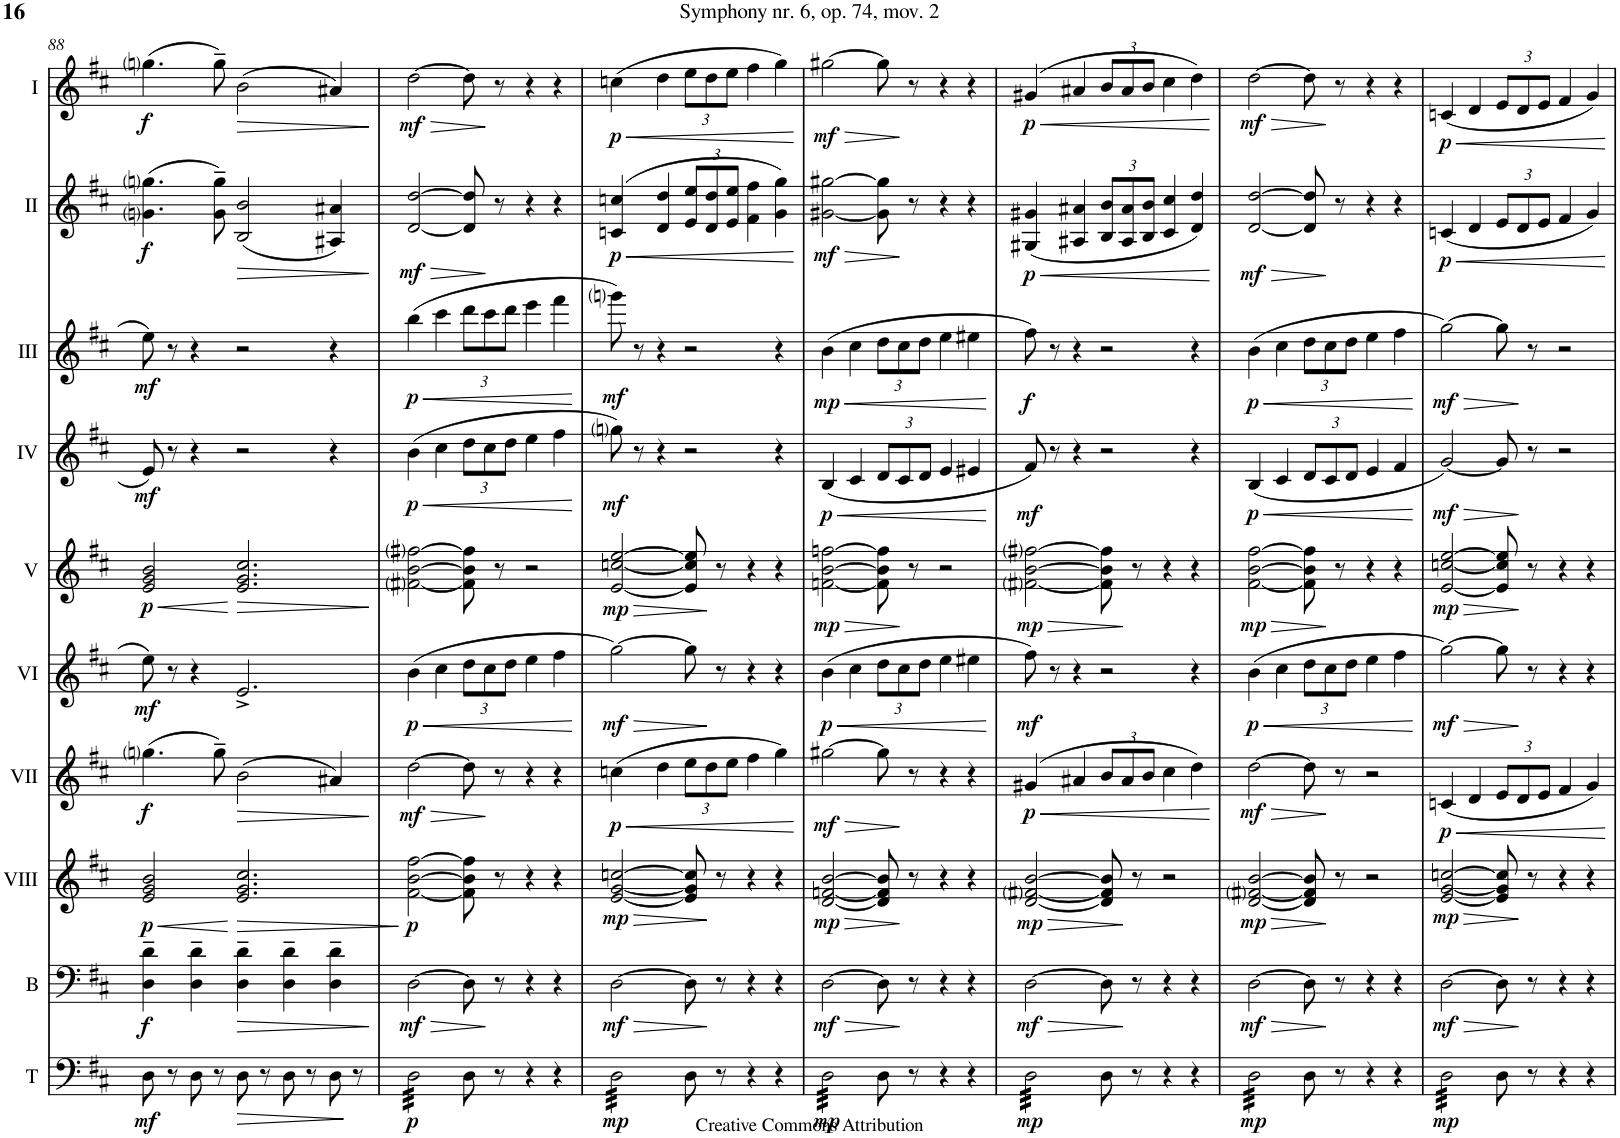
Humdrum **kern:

**kern	**dynam	**kern	**dynam	**kern	**dynam	**kern	**dynam	**kern	**dynam	**kern	**dynam	**kern	**dynam	**kern	**dynam	**kern	**dynam	**kern	**dynam
*part10	*part10	*part9	*part9	*part8	*part8	*part7	*part7	*part6	*part6	*part5	*part5	*part4	*part4	*part3	*part3	*part2	*part2	*part1	*part1
*staff10	*staff10	*staff9	*staff9	*staff8	*staff8	*staff7	*staff7	*staff6	*staff6	*staff5	*staff5	*staff4	*staff4	*staff3	*staff3	*staff2	*staff2	*staff1	*staff1
*I"Timp.	*	*I"Bass	*	*I"Acc. 8	*	*I"Acc. 7	*	*I"Acc. 6	*	*I"Acc. 5	*	*I"Acc. 4	*	*I"Acc. 3	*	*I"Acc. 2	*	*I"Acc. 1	*
*I'T	*	*I'B	*	*	*	*	*	*	*	*	*	*	*	*	*	*	*	*	*
!!LO:PB:g=z
*clefF4	*	*clefF4	*	*clefG2	*	*clefG2	*	*clefG2	*	*clefG2	*	*clefG2	*	*clefG2	*	*clefG2	*	*clefG2	*
*	*	*Trd7c12	*	*Trd7c12	*	*Trd7c12	*	*Trd7c12	*	*Trd7c12	*	*	*	*Trd7c12	*	*	*	*	*
*k[f#c#]	*	*k[f#c#]	*	*k[f#c#]	*	*k[f#c#]	*	*k[f#c#]	*	*k[f#c#]	*	*k[f#c#]	*	*k[f#c#]	*	*k[f#c#]	*	*k[f#c#]	*
*M5/4	*	*M5/4	*	*M5/4	*	*M5/4	*	*M5/4	*	*M5/4	*	*M5/4	*	*M5/4	*	*M5/4	*	*M5/4	*
=88	=88	=88	=88	=88	=88	=88	=88	=88	=88	=88	=88	=88	=88	=88	=88	=88	=88	=88	=88
!	!LO:DY:b	!	!LO:DY:b	!	!LO:HP:b	!	!	!	!	!	!LO:HP:b	!	!	!	!	!	!	!	!
!	!	!	!	!	!LO:DY:n=1:b	!	!LO:DY:b	!	!LO:DY:b	!	!LO:DY:n=1:b	!	!LO:DY:b	!	!LO:DY:b	!	!LO:DY:b	!	!LO:DY:b
8D\	mf	4D\~ 4d\~	f	2e/ 2g/ 2b/	< p	(4.ggni\	f	8ee\	mf	2e/ 2g/ 2b/	< p	8e/	mf	8eee\	mf	(4.gni\ 4.ggni\	f	(4.ggni\	f
8r	.	.	.	.	.	.	.	8r	.	.	.	8r	.	8r	.	.	.	.	.
8D\	.	4D\~ 4d\~	.	.	.	.	.	4r	.	.	.	4r	.	4r	.	.	.	.	.
8r	.	.	.	.	.	8gg~\)	.	.	.	.	.	.	.	.	.	8g\~ 8gg\~)	.	8gg~\)	.
!	!LO:HP:b	!	!LO:HP:b	!	!LO:HP:n=1:b	!	!LO:HP:b	!	!	!	!LO:HP:n=1:b	!	!	!	!	!	!LO:HP:b	!	!LO:HP:b
8D\	>	4D\~ 4d\~	>	2.e/ 2.g/ 2.cc#/	[ >	(2b\	>	2.e^/	.	2.e/ 2.g/ 2.cc#/	[ >	2r	.	2r	.	(2B/ 2b/	>	(2b\	>
8r	.	.	.	.	.	.	.	.	.	.	.	.	.	.	.	.	.	.	.
8D\	.	4D\~ 4d\~	.	.	.	.	.	.	.	.	.	.	.	.	.	.	.	.	.
8r	.	.	.	.	.	.	.	.	.	.	.	.	.	.	.	.	.	.	.
8D\	.	4D\~ 4d\~	.	.	.	4a#X/)	.	.	.	.	.	4r	.	4r	.	4A#X/ 4a#X/)	.	4a#X/)	.
8r	]	.	.	.	.	.	.	.	.	.	.	.	.	.	.	.	.	.	.
.	.	.	]	.	]	.	]	.	.	.	]	.	.	.	.	.	]	.	]
=89	=89	=89	=89	=89	=89	=89	=89	=89	=89	=89	=89	=89	=89	=89	=89	=89	=89	=89	=89
!	!LO:DY:b	!	!LO:HP:b	!	!	!	!LO:HP:b	!	!LO:HP:b	!	!	!	!LO:HP:b	!	!LO:HP:b	!	!LO:HP:b	!	!LO:HP:b
!	!	!	!LO:DY:n=1:b	!	!LO:DY:b	!	!LO:DY:n=1:b	!	!LO:DY:n=1:b	!	!	!	!LO:DY:n=1:b	!	!LO:DY:n=1:b	!	!LO:DY:n=1:b	!	!LO:DY:n=1:b
*tremolo	*	*	*	*	*	*	*	*	*	*	*	*	*	*	*	*	*	*	*
32D\LLL	p	[2D\	> mf	[2f#\ [2b\ [2ff#\	p	[2dd\	> mf	(4b\	< p	[2f#i\ [2b\ [2ff#i\	.	(4b\	< p	(4bbb\	< p	[2d/ [2dd/	> mf	[2dd\	> mf
32D\	.	.	.	.	.	.	.	.	.	.	.	.	.	.	.	.	.	.	.
32D\	.	.	.	.	.	.	.	.	.	.	.	.	.	.	.	.	.	.	.
32D\	.	.	.	.	.	.	.	.	.	.	.	.	.	.	.	.	.	.	.
32D\	.	.	.	.	.	.	.	.	.	.	.	.	.	.	.	.	.	.	.
32D\	.	.	.	.	.	.	.	.	.	.	.	.	.	.	.	.	.	.	.
32D\	.	.	.	.	.	.	.	.	.	.	.	.	.	.	.	.	.	.	.
32D\	.	.	.	.	.	.	.	.	.	.	.	.	.	.	.	.	.	.	.
32D\	.	.	.	.	.	.	.	4cc#\	.	.	.	4cc#\	.	4cccc#\	.	.	.	.	.
32D\	.	.	.	.	.	.	.	.	.	.	.	.	.	.	.	.	.	.	.
32D\	.	.	.	.	.	.	.	.	.	.	.	.	.	.	.	.	.	.	.
32D\	.	.	.	.	.	.	.	.	.	.	.	.	.	.	.	.	.	.	.
32D\	.	.	.	.	.	.	.	.	.	.	.	.	.	.	.	.	.	.	.
32D\	.	.	.	.	.	.	.	.	.	.	.	.	.	.	.	.	.	.	.
32D\	.	.	.	.	.	.	.	.	.	.	.	.	.	.	.	.	.	.	.
32D\JJJ	.	.	.	.	.	.	.	.	.	.	.	.	.	.	.	.	.	.	.
*Xtremolo	*	*	*	*	*	*	*	*	*	*	*	*	*	*	*	*	*	*	*
*	*	*	*	*	*	*	*	*Xbrackettup	*	*	*	*Xbrackettup	*	*Xbrackettup	*	*	*	*	*
8D\	.	8D\]	.	8f#\] 8b\] 8ff#\]	.	8dd\]	.	12dd\L	.	8f#\] 8b\] 8ff#\]	.	12dd\L	.	12dddd\L	.	8d/] 8dd/]	.	8dd\]	.
.	.	.	.	.	.	.	.	12cc#\	.	.	.	12cc#\	.	12cccc#\	.	.	.	.	.
8r	.	8r	]	8r	.	8r	]	.	.	8r	.	.	.	.	.	8r	]	8r	]
.	.	.	.	.	.	.	.	12dd\J	.	.	.	12dd\J	.	12dddd\J	.	.	.	.	.
4r	.	4r	.	4r	.	4r	.	4ee\	.	2r	.	4ee\	.	4eeee\	.	4r	.	4r	.
4r	.	4r	.	4r	.	4r	.	4ff#\	.	.	.	4ff#\	.	4ffff#\	.	4r	.	4r	.
.	.	.	.	.	.	.	.	.	[	.	.	.	[	.	[	.	.	.	.
=90	=90	=90	=90	=90	=90	=90	=90	=90	=90	=90	=90	=90	=90	=90	=90	=90	=90	=90	=90
!	!LO:DY:b	!	!LO:HP:b	!	!LO:HP:b	!	!LO:HP:b	!	!LO:HP:b	!	!LO:HP:b	!	!	!	!	!	!LO:HP:b	!	!LO:HP:b
!	!	!	!LO:DY:n=1:b	!	!LO:DY:n=1:b	!	!LO:DY:n=1:b	!	!LO:DY:n=1:b	!	!LO:DY:n=1:b	!	!LO:DY:b	!	!LO:DY:b	!	!LO:DY:n=1:b	!	!LO:DY:n=1:b
*tremolo	*	*	*	*	*	*	*	*	*	*	*	*	*	*	*	*	*	*	*
32D\LLL	mp	[2D\	> mf	[2e/ [2g/ [2ccn/	> mp	(4ccn\	< p	[2gg\)	> mf	[2e/ [2ccn/ [2ee/	> mp	8ggni\)	mf	8ggggni\)	mf	(4cn/ 4ccn/	< p	(4ccn\	< p
32D\	.	.	.	.	.	.	.	.	.	.	.	.	.	.	.	.	.	.	.
32D\	.	.	.	.	.	.	.	.	.	.	.	.	.	.	.	.	.	.	.
32D\	.	.	.	.	.	.	.	.	.	.	.	.	.	.	.	.	.	.	.
32D\	.	.	.	.	.	.	.	.	.	.	.	8r	.	8r	.	.	.	.	.
32D\	.	.	.	.	.	.	.	.	.	.	.	.	.	.	.	.	.	.	.
32D\	.	.	.	.	.	.	.	.	.	.	.	.	.	.	.	.	.	.	.
32D\	.	.	.	.	.	.	.	.	.	.	.	.	.	.	.	.	.	.	.
32D\	.	.	.	.	.	4dd\	.	.	.	.	.	4r	.	4r	.	4d/ 4dd/	.	4dd\	.
32D\	.	.	.	.	.	.	.	.	.	.	.	.	.	.	.	.	.	.	.
32D\	.	.	.	.	.	.	.	.	.	.	.	.	.	.	.	.	.	.	.
32D\	.	.	.	.	.	.	.	.	.	.	.	.	.	.	.	.	.	.	.
32D\	.	.	.	.	.	.	.	.	.	.	.	.	.	.	.	.	.	.	.
32D\	.	.	.	.	.	.	.	.	.	.	.	.	.	.	.	.	.	.	.
32D\	.	.	.	.	.	.	.	.	.	.	.	.	.	.	.	.	.	.	.
32D\JJJ	.	.	.	.	.	.	.	.	.	.	.	.	.	.	.	.	.	.	.
*Xtremolo	*	*	*	*	*	*	*	*	*	*	*	*	*	*	*	*	*	*	*
*	*	*	*	*	*	*Xbrackettup	*	*	*	*	*	*	*	*	*	*Xbrackettup	*	*Xbrackettup	*
8D\	.	8D\]	.	8e/] 8g/] 8cc/]	.	12ee\L	.	8gg\]	.	8e/] 8cc/] 8ee/]	.	2r	.	2r	.	12e/ 12ee/L	.	12ee\L	.
.	.	.	.	.	.	12dd\	.	.	.	.	.	.	.	.	.	12d/ 12dd/	.	12dd\	.
8r	.	8r	]	8r	]	.	.	8r	]	8r	]	.	.	.	.	.	.	.	.
.	.	.	.	.	.	12ee\J	.	.	.	.	.	.	.	.	.	12e/ 12ee/J	.	12ee\J	.
4r	.	4r	.	4r	.	4ff#\	.	4r	.	4r	.	.	.	.	.	4f#\ 4ff#\	.	4ff#\	.
4r	.	4r	.	4r	.	4gg\)	.	4r	.	4r	.	4r	.	4r	.	4g\ 4gg\)	.	4gg\)	.
.	.	.	.	.	.	.	[	.	.	.	.	.	.	.	.	.	[	.	[
=91	=91	=91	=91	=91	=91	=91	=91	=91	=91	=91	=91	=91	=91	=91	=91	=91	=91	=91	=91
!	!LO:DY:b	!	!LO:HP:b	!	!LO:HP:b	!	!LO:HP:b	!	!LO:HP:b	!	!LO:HP:b	!	!LO:HP:b	!	!LO:HP:b	!	!LO:HP:b	!	!LO:HP:b
!	!	!	!LO:DY:n=1:b	!	!LO:DY:n=1:b	!	!LO:DY:n=1:b	!	!LO:DY:n=1:b	!	!LO:DY:n=1:b	!	!LO:DY:n=1:b	!	!LO:DY:n=1:b	!	!LO:DY:n=1:b	!	!LO:DY:n=1:b
*tremolo	*	*	*	*	*	*	*	*	*	*	*	*	*	*	*	*	*	*	*
32D\LLL	mp	[2D\	> mf	[2d/ [2fn/ [2b/	> mp	[2gg#X\	> mf	(4b\	< p	[2fn\ [2b\ [2ffn\	> mp	(4B/	< p	(4bb\	< mp	[2g#X\ [2gg#X\	> mf	[2gg#X\	> mf
32D\	.	.	.	.	.	.	.	.	.	.	.	.	.	.	.	.	.	.	.
32D\	.	.	.	.	.	.	.	.	.	.	.	.	.	.	.	.	.	.	.
32D\	.	.	.	.	.	.	.	.	.	.	.	.	.	.	.	.	.	.	.
32D\	.	.	.	.	.	.	.	.	.	.	.	.	.	.	.	.	.	.	.
32D\	.	.	.	.	.	.	.	.	.	.	.	.	.	.	.	.	.	.	.
32D\	.	.	.	.	.	.	.	.	.	.	.	.	.	.	.	.	.	.	.
32D\	.	.	.	.	.	.	.	.	.	.	.	.	.	.	.	.	.	.	.
32D\	.	.	.	.	.	.	.	4cc#\	.	.	.	4c#/	.	4ccc#\	.	.	.	.	.
32D\	.	.	.	.	.	.	.	.	.	.	.	.	.	.	.	.	.	.	.
32D\	.	.	.	.	.	.	.	.	.	.	.	.	.	.	.	.	.	.	.
32D\	.	.	.	.	.	.	.	.	.	.	.	.	.	.	.	.	.	.	.
32D\	.	.	.	.	.	.	.	.	.	.	.	.	.	.	.	.	.	.	.
32D\	.	.	.	.	.	.	.	.	.	.	.	.	.	.	.	.	.	.	.
32D\	.	.	.	.	.	.	.	.	.	.	.	.	.	.	.	.	.	.	.
32D\JJJ	.	.	.	.	.	.	.	.	.	.	.	.	.	.	.	.	.	.	.
*Xtremolo	*	*	*	*	*	*	*	*	*	*	*	*	*	*	*	*	*	*	*
8D\	.	8D\]	.	8d/] 8f/] 8b/]	.	8gg#\]	.	12dd\L	.	8f\] 8b\] 8ff\]	.	12d/L	.	12ddd\L	.	8g#\] 8gg#\]	.	8gg#\]	.
.	.	.	.	.	.	.	.	12cc#\	.	.	.	12c#/	.	12ccc#\	.	.	.	.	.
8r	.	8r	]	8r	]	8r	]	.	.	8r	]	.	.	.	.	8r	]	8r	]
.	.	.	.	.	.	.	.	12dd\J	.	.	.	12d/J	.	12ddd\J	.	.	.	.	.
4r	.	4r	.	4r	.	4r	.	4ee\	.	2r	.	4e/	.	4eee\	.	4r	.	4r	.
4r	.	4r	.	4r	.	4r	.	4ee#X\	.	.	.	4e#X/	.	4eee#X\	.	4r	.	4r	.
.	.	.	.	.	.	.	.	.	[	.	.	.	[	.	[	.	.	.	.
=92	=92	=92	=92	=92	=92	=92	=92	=92	=92	=92	=92	=92	=92	=92	=92	=92	=92	=92	=92
!	!LO:DY:b	!	!LO:HP:b	!	!LO:HP:b	!	!LO:HP:b	!	!	!	!LO:HP:b	!	!	!	!	!	!LO:HP:b	!	!LO:HP:b
!	!	!	!LO:DY:n=1:b	!	!LO:DY:n=1:b	!	!LO:DY:n=1:b	!	!LO:DY:b	!	!LO:DY:n=1:b	!	!LO:DY:b	!	!LO:DY:b	!	!LO:DY:n=1:b	!	!LO:DY:n=1:b
*tremolo	*	*	*	*	*	*	*	*	*	*	*	*	*	*	*	*	*	*	*
32D\LLL	mp	[2D\	> mf	[2d/ [2f#i/ [2b/	> mp	(4g#X/	< p	8ff#\)	mf	[2f#i\ [2b\ [2ff#i\	> mp	8f#/)	mf	8fff#\)	f	(4G#X/ 4g#X/	< p	(4g#X/	< p
32D\	.	.	.	.	.	.	.	.	.	.	.	.	.	.	.	.	.	.	.
32D\	.	.	.	.	.	.	.	.	.	.	.	.	.	.	.	.	.	.	.
32D\	.	.	.	.	.	.	.	.	.	.	.	.	.	.	.	.	.	.	.
32D\	.	.	.	.	.	.	.	8r	.	.	.	8r	.	8r	.	.	.	.	.
32D\	.	.	.	.	.	.	.	.	.	.	.	.	.	.	.	.	.	.	.
32D\	.	.	.	.	.	.	.	.	.	.	.	.	.	.	.	.	.	.	.
32D\	.	.	.	.	.	.	.	.	.	.	.	.	.	.	.	.	.	.	.
32D\	.	.	.	.	.	4a#X/	.	4r	.	.	.	4r	.	4r	.	4A#X/ 4a#X/	.	4a#X/	.
32D\	.	.	.	.	.	.	.	.	.	.	.	.	.	.	.	.	.	.	.
32D\	.	.	.	.	.	.	.	.	.	.	.	.	.	.	.	.	.	.	.
32D\	.	.	.	.	.	.	.	.	.	.	.	.	.	.	.	.	.	.	.
32D\	.	.	.	.	.	.	.	.	.	.	.	.	.	.	.	.	.	.	.
32D\	.	.	.	.	.	.	.	.	.	.	.	.	.	.	.	.	.	.	.
32D\	.	.	.	.	.	.	.	.	.	.	.	.	.	.	.	.	.	.	.
32D\JJJ	.	.	.	.	.	.	.	.	.	.	.	.	.	.	.	.	.	.	.
*Xtremolo	*	*	*	*	*	*	*	*	*	*	*	*	*	*	*	*	*	*	*
8D\	.	8D\]	.	8d/] 8f#/] 8b/]	.	12b/L	.	2r	.	8f#\] 8b\] 8ff#\]	.	2r	.	2r	.	12B/ 12b/L	.	12b/L	.
.	.	.	.	.	.	12a#/	.	.	.	.	.	.	.	.	.	12A#/ 12a#/	.	12a#/	.
8r	.	8r	]	8r	]	.	.	.	.	8r	]	.	.	.	.	.	.	.	.
.	.	.	.	.	.	12b/J	.	.	.	.	.	.	.	.	.	12B/ 12b/J	.	12b/J	.
4r	.	4r	.	2r	.	4cc#\	.	.	.	4r	.	.	.	.	.	4c#/ 4cc#/	.	4cc#\	.
4r	.	4r	.	.	.	4dd\)	.	4r	.	4r	.	4r	.	4r	.	4d/ 4dd/)	.	4dd\)	.
.	.	.	.	.	.	.	[	.	.	.	.	.	.	.	.	.	[	.	[
=93	=93	=93	=93	=93	=93	=93	=93	=93	=93	=93	=93	=93	=93	=93	=93	=93	=93	=93	=93
!	!LO:DY:b	!	!LO:HP:b	!	!LO:HP:b	!	!LO:HP:b	!	!LO:HP:b	!	!LO:HP:b	!	!LO:HP:b	!	!LO:HP:b	!	!LO:HP:b	!	!LO:HP:b
!	!	!	!LO:DY:n=1:b	!	!LO:DY:n=1:b	!	!LO:DY:n=1:b	!	!LO:DY:n=1:b	!	!LO:DY:n=1:b	!	!LO:DY:n=1:b	!	!LO:DY:n=1:b	!	!LO:DY:n=1:b	!	!LO:DY:n=1:b
*tremolo	*	*	*	*	*	*	*	*	*	*	*	*	*	*	*	*	*	*	*
32D\LLL	mp	[2D\	> mf	[2d/ [2f#i/ [2b/	> mp	[2dd\	> mf	(4b\	< p	[2f#\ [2b\ [2ff#\	> mp	(4B/	< p	(4bb\	< p	[2d/ [2dd/	> mf	[2dd\	> mf
32D\	.	.	.	.	.	.	.	.	.	.	.	.	.	.	.	.	.	.	.
32D\	.	.	.	.	.	.	.	.	.	.	.	.	.	.	.	.	.	.	.
32D\	.	.	.	.	.	.	.	.	.	.	.	.	.	.	.	.	.	.	.
32D\	.	.	.	.	.	.	.	.	.	.	.	.	.	.	.	.	.	.	.
32D\	.	.	.	.	.	.	.	.	.	.	.	.	.	.	.	.	.	.	.
32D\	.	.	.	.	.	.	.	.	.	.	.	.	.	.	.	.	.	.	.
32D\	.	.	.	.	.	.	.	.	.	.	.	.	.	.	.	.	.	.	.
32D\	.	.	.	.	.	.	.	4cc#\	.	.	.	4c#/	.	4ccc#\	.	.	.	.	.
32D\	.	.	.	.	.	.	.	.	.	.	.	.	.	.	.	.	.	.	.
32D\	.	.	.	.	.	.	.	.	.	.	.	.	.	.	.	.	.	.	.
32D\	.	.	.	.	.	.	.	.	.	.	.	.	.	.	.	.	.	.	.
32D\	.	.	.	.	.	.	.	.	.	.	.	.	.	.	.	.	.	.	.
32D\	.	.	.	.	.	.	.	.	.	.	.	.	.	.	.	.	.	.	.
32D\	.	.	.	.	.	.	.	.	.	.	.	.	.	.	.	.	.	.	.
32D\JJJ	.	.	.	.	.	.	.	.	.	.	.	.	.	.	.	.	.	.	.
*Xtremolo	*	*	*	*	*	*	*	*	*	*	*	*	*	*	*	*	*	*	*
8D\	.	8D\]	.	8d/] 8f#/] 8b/]	.	8dd\]	.	12dd\L	.	8f#\] 8b\] 8ff#\]	.	12d/L	.	12ddd\L	.	8d/] 8dd/]	.	8dd\]	.
.	.	.	.	.	.	.	.	12cc#\	.	.	.	12c#/	.	12ccc#\	.	.	.	.	.
8r	.	8r	]	8r	]	8r	]	.	.	8r	]	.	.	.	.	8r	]	8r	]
.	.	.	.	.	.	.	.	12dd\J	.	.	.	12d/J	.	12ddd\J	.	.	.	.	.
4r	.	4r	.	2r	.	2r	.	4ee\	.	4r	.	4e/	.	4eee\	.	4r	.	4r	.
4r	.	4r	.	.	.	.	.	4ff#\	.	4r	.	4f#/	.	4fff#\	.	4r	.	4r	.
.	.	.	.	.	.	.	.	.	[	.	.	.	[	.	[	.	.	.	.
=94	=94	=94	=94	=94	=94	=94	=94	=94	=94	=94	=94	=94	=94	=94	=94	=94	=94	=94	=94
!	!LO:DY:b	!	!LO:HP:b	!	!LO:HP:b	!	!LO:HP:b	!	!LO:HP:b	!	!LO:HP:b	!	!LO:HP:b	!	!LO:HP:b	!	!LO:HP:b	!	!LO:HP:b
!	!	!	!LO:DY:n=1:b	!	!LO:DY:n=1:b	!	!LO:DY:n=1:b	!	!LO:DY:n=1:b	!	!LO:DY:n=1:b	!	!LO:DY:n=1:b	!	!LO:DY:n=1:b	!	!LO:DY:n=1:b	!	!LO:DY:n=1:b
*tremolo	*	*	*	*	*	*	*	*	*	*	*	*	*	*	*	*	*	*	*
32D\LLL	mp	[2D\	> mf	[2e/ [2g/ [2ccn/	> mp	(4cn/	< p	[2gg\)	> mf	[2e/ [2ccn/ [2ee/	> mp	[2g/)	> mf	[2ggg\)	> mf	(4cn/	< p	(4cn/	< p
32D\	.	.	.	.	.	.	.	.	.	.	.	.	.	.	.	.	.	.	.
32D\	.	.	.	.	.	.	.	.	.	.	.	.	.	.	.	.	.	.	.
32D\	.	.	.	.	.	.	.	.	.	.	.	.	.	.	.	.	.	.	.
32D\	.	.	.	.	.	.	.	.	.	.	.	.	.	.	.	.	.	.	.
32D\	.	.	.	.	.	.	.	.	.	.	.	.	.	.	.	.	.	.	.
32D\	.	.	.	.	.	.	.	.	.	.	.	.	.	.	.	.	.	.	.
32D\	.	.	.	.	.	.	.	.	.	.	.	.	.	.	.	.	.	.	.
32D\	.	.	.	.	.	4d/	.	.	.	.	.	.	.	.	.	4d/	.	4d/	.
32D\	.	.	.	.	.	.	.	.	.	.	.	.	.	.	.	.	.	.	.
32D\	.	.	.	.	.	.	.	.	.	.	.	.	.	.	.	.	.	.	.
32D\	.	.	.	.	.	.	.	.	.	.	.	.	.	.	.	.	.	.	.
32D\	.	.	.	.	.	.	.	.	.	.	.	.	.	.	.	.	.	.	.
32D\	.	.	.	.	.	.	.	.	.	.	.	.	.	.	.	.	.	.	.
32D\	.	.	.	.	.	.	.	.	.	.	.	.	.	.	.	.	.	.	.
32D\JJJ	.	.	.	.	.	.	.	.	.	.	.	.	.	.	.	.	.	.	.
*Xtremolo	*	*	*	*	*	*	*	*	*	*	*	*	*	*	*	*	*	*	*
8D\	.	8D\]	.	8e/] 8g/] 8cc/]	.	12e/L	.	8gg\]	.	8e/] 8cc/] 8ee/]	.	8g/]	.	8ggg\]	.	12e/L	.	12e/L	.
.	.	.	.	.	.	12d/	.	.	.	.	.	.	.	.	.	12d/	.	12d/	.
8r	.	8r	]	8r	]	.	.	8r	]	8r	]	8r	]	8r	]	.	.	.	.
.	.	.	.	.	.	12e/J	.	.	.	.	.	.	.	.	.	12e/J	.	12e/J	.
4r	.	4r	.	4r	.	4f#/	.	4r	.	4r	.	2r	.	2r	.	4f#/	.	4f#/	.
4r	.	4r	.	4r	.	4g/)	.	4r	.	4r	.	.	.	.	.	4g/)	.	4g/)	.
.	.	.	.	.	.	.	[	.	.	.	.	.	.	.	.	.	[	.	[
=	=	=	=	=	=	=	=	=	=	=	=	=	=	=	=	=	=	=	=
*-	*-	*-	*-	*-	*-	*-	*-	*-	*-	*-	*-	*-	*-	*-	*-	*-	*-	*-	*-
